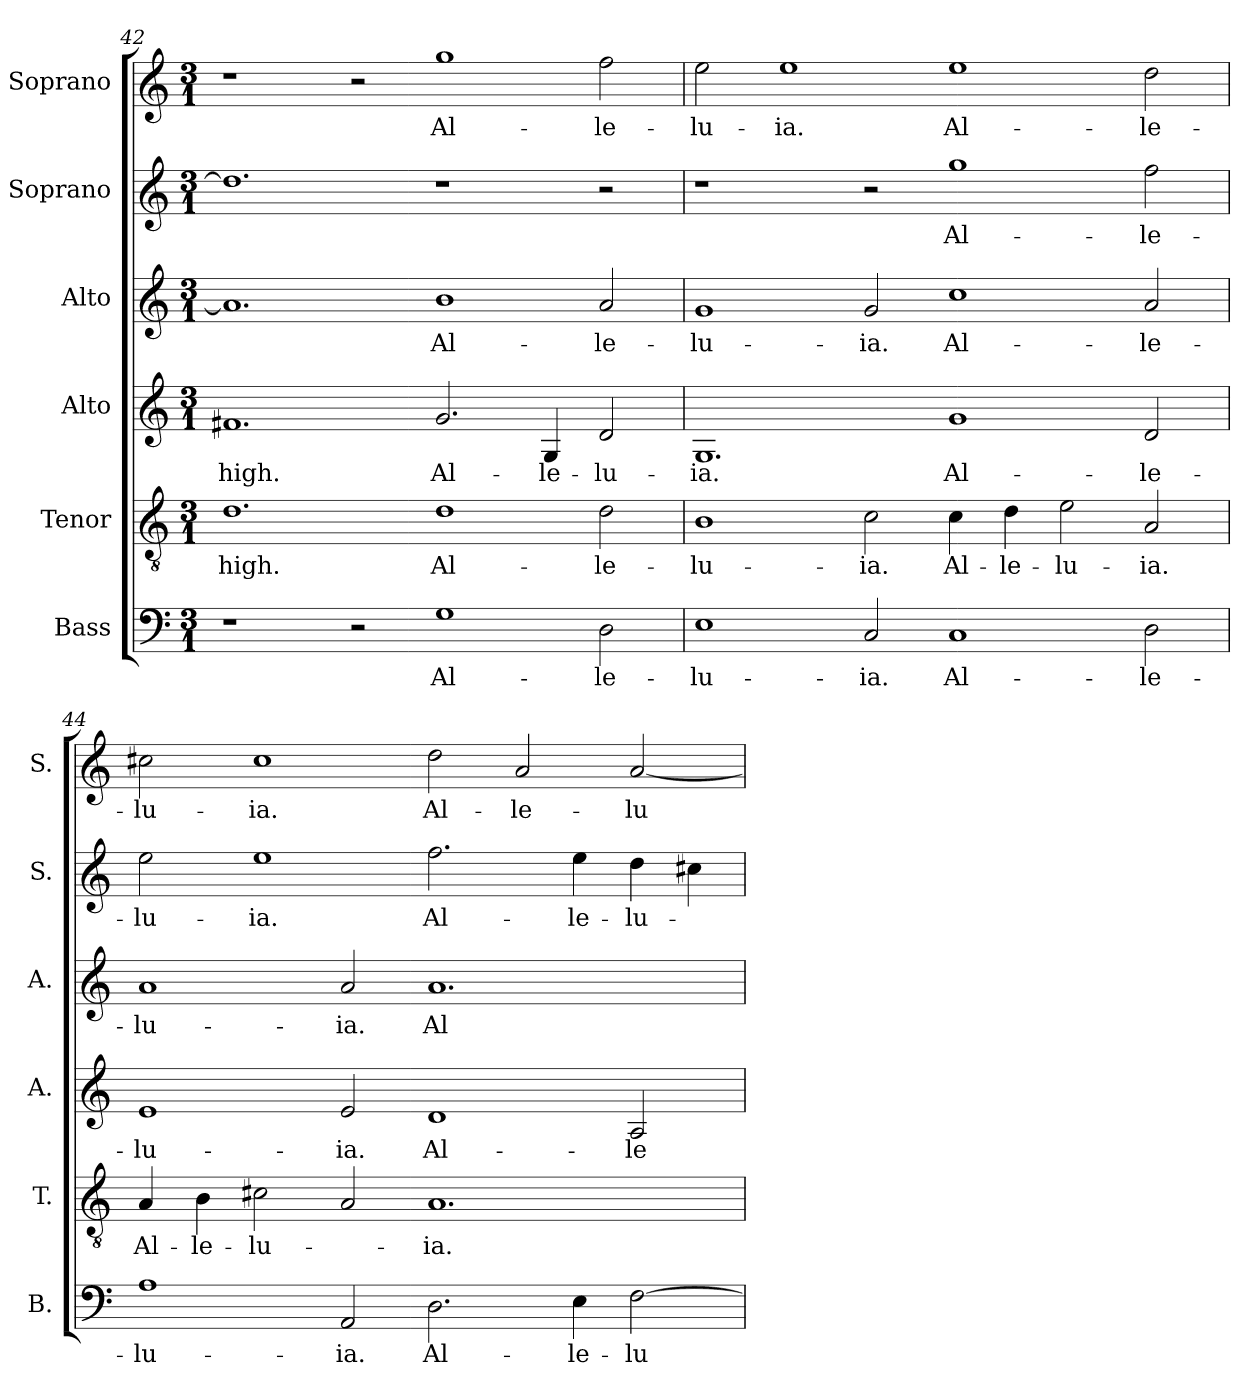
**kern	**text	**kern	**text	**kern	**text	**kern	**text	**kern	**text	**kern	**text
*part6	*part6	*part5	*part5	*part4	*part4	*part3	*part3	*part2	*part2	*part1	*part1
*staff6	*staff6	*staff5	*staff5	*staff4	*staff4	*staff3	*staff3	*staff2	*staff2	*staff1	*staff1
*I"Bass	*	*I"Tenor	*	*I"Alto	*	*I"Alto	*	*I"Soprano	*	*I"Soprano	*
*I'B.	*	*I'T.	*	*I'A.	*	*I'A.	*	*I'S.	*	*I'S.	*
*clefF4	*	*clefGv2	*	*clefG2	*	*clefG2	*	*clefG2	*	*clefG2	*
*	*	*ITrd7c12	*	*	*	*	*	*	*	*	*
*k[]	*	*k[]	*	*k[]	*	*k[]	*	*k[]	*	*k[]	*
*C:	*	*C:	*	*C:	*	*C:	*	*C:	*	*C:	*
*M3/1	*	*M3/1	*	*M3/1	*	*M3/1	*	*M3/1	*	*M3/1	*
=42	=42	=42	=42	=42	=42	=42	=42	=42	=42	=42	=42
!	!	!	!LO:LY:b:color=#000000	!	!	!	!	!	!	!	!
!	!	!	!	!	!LO:LY:b:color=#000000	!	!	!	!	!	!
1r	.	1.Di	high.	1.f#Xi	high.	1.ai]	.	1.ddi]	.	1r	.
2r	.	.	.	.	.	.	.	.	.	2r	.
!	!LO:LY:b:color=#000000	!	!	!	!	!	!	!	!	!	!
!	!	!	!LO:LY:b:color=#000000	!	!	!	!	!	!	!	!
!	!	!	!	!	!LO:LY:b:color=#000000	!	!	!	!	!	!
!	!	!	!	!	!	!	!LO:LY:b:color=#000000	!	!	!	!
!	!	!	!	!	!	!	!	!	!	!	!LO:LY:b:color=#000000
1Gi	Al-	1Di	Al-	2.gi/	Al-	1bi	Al-	1r	.	1ggi	Al-
!	!	!	!	!	!LO:LY:b:color=#000000	!	!	!	!	!	!
.	.	.	.	4Gi/	-le-	.	.	.	.	.	.
!	!LO:LY:b:color=#000000	!	!	!	!	!	!	!	!	!	!
!	!	!	!LO:LY:b:color=#000000	!	!	!	!	!	!	!	!
!	!	!	!	!	!LO:LY:b:color=#000000	!	!	!	!	!	!
!	!	!	!	!	!	!	!LO:LY:b:color=#000000	!	!	!	!
!	!	!	!	!	!	!	!	!	!	!	!LO:LY:b:color=#000000
2Di\	-le-	2Di\	-le-	2di/	-lu-	2ai/	-le-	2r	.	2ffi\	-le-
!!LO:PB:g=z
=43	=43	=43	=43	=43	=43	=43	=43	=43	=43	=43	=43
!	!LO:LY:b:color=#000000	!	!	!	!	!	!	!	!	!	!
!	!	!	!LO:LY:b:color=#000000	!	!	!	!	!	!	!	!
!	!	!	!	!	!LO:LY:b:color=#000000	!	!	!	!	!	!
!	!	!	!	!	!	!	!LO:LY:b:color=#000000	!	!	!	!
!	!	!	!	!	!	!	!	!	!	!	!LO:LY:b:color=#000000
1Ei	-lu-	1BBi	-lu-	1.Gi	-ia.	1gi	-lu-	1r	.	2eei\	-lu-
!	!	!	!	!	!	!	!	!	!	!	!LO:LY:b:color=#000000
.	.	.	.	.	.	.	.	.	.	1eei	-ia.
!	!LO:LY:b:color=#000000	!	!	!	!	!	!	!	!	!	!
!	!	!	!LO:LY:b:color=#000000	!	!	!	!	!	!	!	!
!	!	!	!	!	!	!	!LO:LY:b:color=#000000	!	!	!	!
2Ci/	-ia.	2Ci\	-ia.	.	.	2gi/	-ia.	2r	.	.	.
!	!LO:LY:b:color=#000000	!	!	!	!	!	!	!	!	!	!
!	!	!	!LO:LY:b:color=#000000	!	!	!	!	!	!	!	!
!	!	!	!	!	!LO:LY:b:color=#000000	!	!	!	!	!	!
!	!	!	!	!	!	!	!LO:LY:b:color=#000000	!	!	!	!
!	!	!	!	!	!	!	!	!	!LO:LY:b:color=#000000	!	!
!	!	!	!	!	!	!	!	!	!	!	!LO:LY:b:color=#000000
1Ci	Al-	4Ci\	Al-	1gi	Al-	1cci	Al-	1ggi	Al-	1eei	Al-
!	!	!	!LO:LY:b:color=#000000	!	!	!	!	!	!	!	!
.	.	4Di\	-le-	.	.	.	.	.	.	.	.
!	!	!	!LO:LY:b:color=#000000	!	!	!	!	!	!	!	!
.	.	2Ei\	-lu-	.	.	.	.	.	.	.	.
!	!LO:LY:b:color=#000000	!	!	!	!	!	!	!	!	!	!
!	!	!	!LO:LY:b:color=#000000	!	!	!	!	!	!	!	!
!	!	!	!	!	!LO:LY:b:color=#000000	!	!	!	!	!	!
!	!	!	!	!	!	!	!LO:LY:b:color=#000000	!	!	!	!
!	!	!	!	!	!	!	!	!	!LO:LY:b:color=#000000	!	!
!	!	!	!	!	!	!	!	!	!	!	!LO:LY:b:color=#000000
2Di\	-le-	2AAi/	-ia.	2di/	-le-	2ai/	-le-	2ffi\	-le-	2ddi\	-le-
=44	=44	=44	=44	=44	=44	=44	=44	=44	=44	=44	=44
!	!LO:LY:b:color=#000000	!	!	!	!	!	!	!	!	!	!
!	!	!	!LO:LY:b:color=#000000	!	!	!	!	!	!	!	!
!	!	!	!	!	!LO:LY:b:color=#000000	!	!	!	!	!	!
!	!	!	!	!	!	!	!LO:LY:b:color=#000000	!	!	!	!
!	!	!	!	!	!	!	!	!	!LO:LY:b:color=#000000	!	!
!	!	!	!	!	!	!	!	!	!	!	!LO:LY:b:color=#000000
1Ai	-lu-	4AAi/	Al-	1ei	-lu-	1ai	-lu-	2eei\	-lu-	2cc#Xi\	-lu-
!	!	!	!LO:LY:b:color=#000000	!	!	!	!	!	!	!	!
.	.	4BBi\	-le-	.	.	.	.	.	.	.	.
!	!	!	!LO:LY:b:color=#000000	!	!	!	!	!	!	!	!
!	!	!	!	!	!	!	!	!	!LO:LY:b:color=#000000	!	!
!	!	!	!	!	!	!	!	!	!	!	!LO:LY:b:color=#000000
.	.	2C#Xi\	-lu-	.	.	.	.	1eei	-ia.	1cc#i	-ia.
!	!LO:LY:b:color=#000000	!	!	!	!	!	!	!	!	!	!
!	!	!	!	!	!LO:LY:b:color=#000000	!	!	!	!	!	!
!	!	!	!	!	!	!	!LO:LY:b:color=#000000	!	!	!	!
2AAi/	-ia.	2AAi/	.	2ei/	-ia.	2ai/	-ia.	.	.	.	.
!	!LO:LY:b:color=#000000	!	!	!	!	!	!	!	!	!	!
!	!	!	!LO:LY:b:color=#000000	!	!	!	!	!	!	!	!
!	!	!	!	!	!LO:LY:b:color=#000000	!	!	!	!	!	!
!	!	!	!	!	!	!	!LO:LY:b:color=#000000	!	!	!	!
!	!	!	!	!	!	!	!	!	!LO:LY:b:color=#000000	!	!
!	!	!	!	!	!	!	!	!	!	!	!LO:LY:b:color=#000000
2.Di\	Al-	1.AAi	-ia.	1di	Al-	1.ai	Al-	2.ffi\	Al-	2ddi\	Al-
!	!	!	!	!	!	!	!	!	!	!	!LO:LY:b:color=#000000
.	.	.	.	.	.	.	.	.	.	2ai/	-le-
!	!LO:LY:b:color=#000000	!	!	!	!	!	!	!	!	!	!
!	!	!	!	!	!	!	!	!	!LO:LY:b:color=#000000	!	!
4Ei\	-le-	.	.	.	.	.	.	4eei\	-le-	.	.
!	!LO:LY:b:color=#000000	!	!	!	!	!	!	!	!	!	!
!	!	!	!	!	!LO:LY:b:color=#000000	!	!	!	!	!	!
!	!	!	!	!	!	!	!	!	!LO:LY:b:color=#000000	!	!
!	!	!	!	!	!	!	!	!	!	!	!LO:LY:b:color=#000000
[2Fi\	-lu-	.	.	2Ai/	-le-	.	.	4ddi\	-lu-	[2ai/	-lu-
.	.	.	.	.	.	.	.	4cc#Xi\	.	.	.
=	=	=	=	=	=	=	=	=	=	=	=
*-	*-	*-	*-	*-	*-	*-	*-	*-	*-	*-	*-
